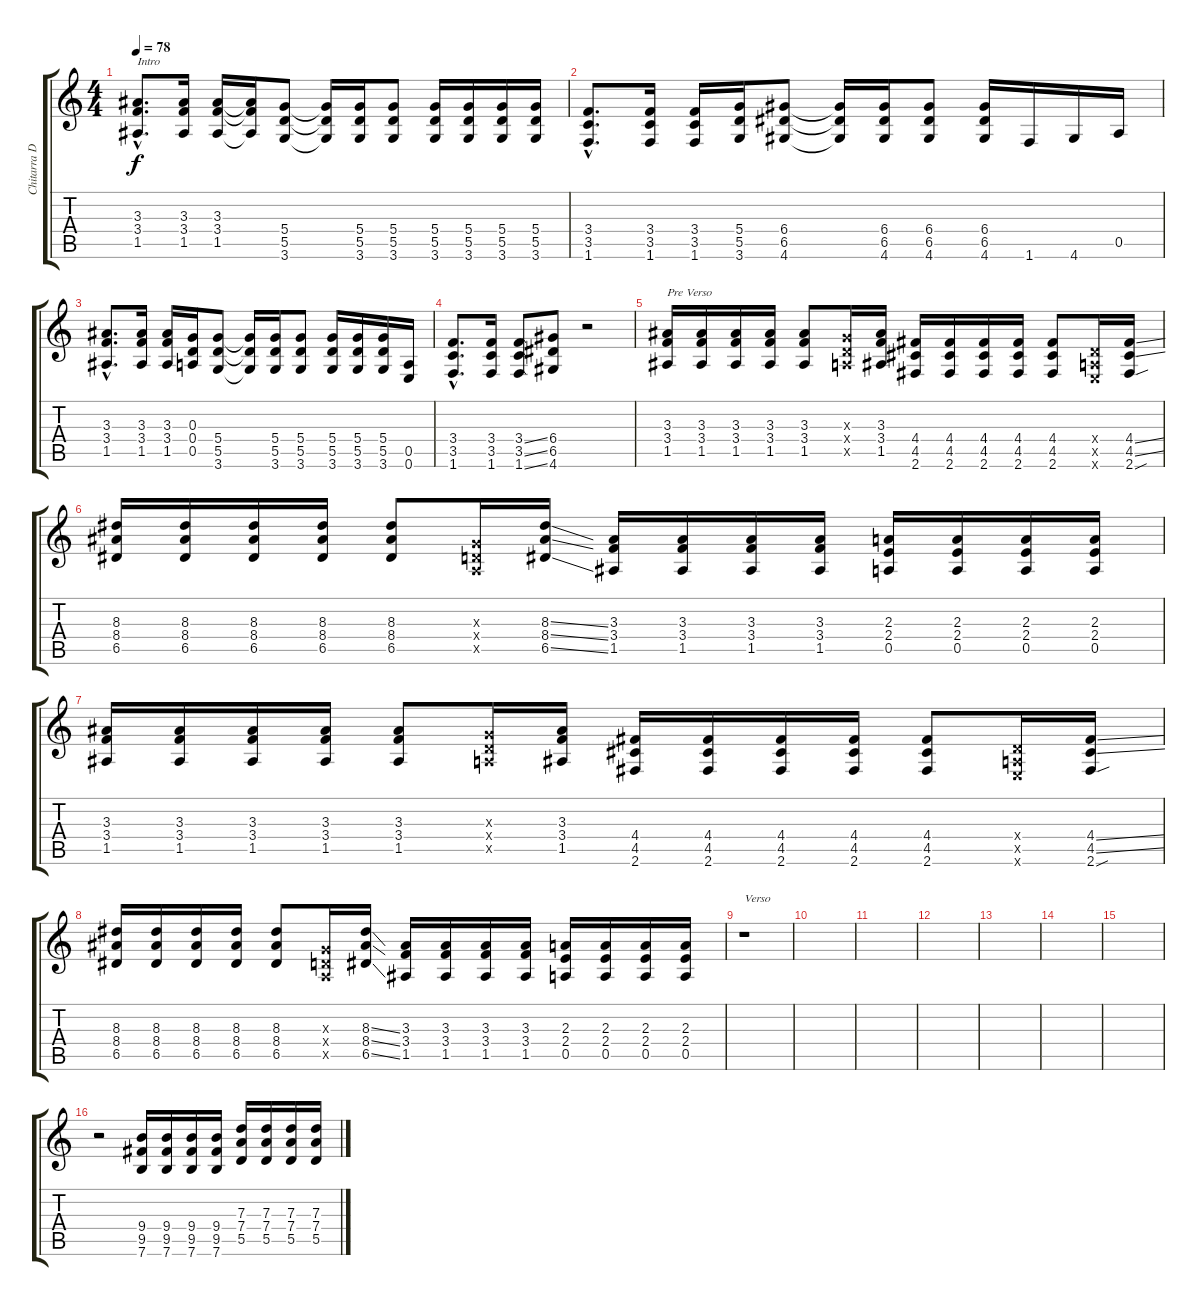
\track ("Chitarra Dist" "Chitarra D") {instrument overdrivenguitar}
\staff {score tabs}
\tuning (E4 B3 G3 D3 A2 E2) {hide}
\ts (4 4)
\tempo 78
\clef g2
\ks c
(3.3{hac} 3.4{hac} 1.5{hac}).8{d txt "Intro" dy f instrument overdrivenguitar} (3.3 3.4 1.5).16 (3.3 3.4 1.5).16 (3.3{t} 3.4{t} 1.5{t}).16 (5.4 5.5 3.6).8 (5.4{t} 5.5{t} 3.6{t}).16 (5.4 5.5 3.6).16 (5.4 5.5 3.6).8 (5.4 5.5 3.6).16 (5.4 5.5 3.6).16 (5.4 5.5 3.6).16 (5.4 5.5 3.6).16 |
(3.4{hac} 3.5{hac} 1.6{hac}).8{d} (3.4 3.5 1.6).16 (3.4 3.5 1.6).16 (5.4 5.5 3.6).16 (6.4 6.5 4.6).8 (6.4{t} 6.5{t} 4.6{t}).16 (6.4 6.5 4.6).16 (6.4 6.5 4.6).8 (6.4 6.5 4.6).16 1.6.16 4.6.16 0.5.16 |
(3.3{hac} 3.4{hac} 1.5{hac}).8{d} (3.3 3.4 1.5).16 (3.3 3.4 1.5).16 (0.3 0.4 0.5).16 (5.4 5.5 3.6).8 (5.4{t} 5.5{t} 3.6{t}).16 (5.4 5.5 3.6).16 (5.4 5.5 3.6).8 (5.4 5.5 3.6).16 (5.4 5.5 3.6).16 (5.4 5.5 3.6).16 (0.5 0.6).16 |
(3.4{hac} 3.5{hac} 1.6{hac}).8{d} (3.4 3.5 1.6).16 (3.4{ss} 3.5{ss} 1.6{ss}).8 (6.4 6.5 4.6).8 r.2 |
(3.3 3.4 1.5).16{txt "Pre Verso"} (3.3 3.4 1.5).16 (3.3 3.4 1.5).16 (3.3 3.4 1.5).16 (3.3 3.4 1.5).8 (0.3{x} 0.4{x} 0.5{x}).16 (3.3 3.4 1.5).16 (4.4 4.5 2.6).16 (4.4 4.5 2.6).16 (4.4 4.5 2.6).16 (4.4 4.5 2.6).16 (4.4 4.5 2.6).8 (0.4{x} 0.5{x} 0.6{x}).16 (4.4{ss} 4.5{ss} 2.6{sou}).16 |
(8.3 8.4 6.5).16 (8.3 8.4 6.5).16 (8.3 8.4 6.5).16 (8.3 8.4 6.5).16 (8.3 8.4 6.5).8 (0.3{x} 0.4{x} 0.5{x}).16 (8.3{ss} 8.4{ss} 6.5{ss}).16 (3.3 3.4 1.5).16 (3.3 3.4 1.5).16 (3.3 3.4 1.5).16 (3.3 3.4 1.5).16 (2.3 2.4 0.5).16 (2.3 2.4 0.5).16 (2.3 2.4 0.5).16 (2.3 2.4 0.5).16 |
(3.3 3.4 1.5).16 (3.3 3.4 1.5).16 (3.3 3.4 1.5).16 (3.3 3.4 1.5).16 (3.3 3.4 1.5).8 (0.3{x} 0.4{x} 0.5{x}).16 (3.3 3.4 1.5).16 (4.4 4.5 2.6).16 (4.4 4.5 2.6).16 (4.4 4.5 2.6).16 (4.4 4.5 2.6).16 (4.4 4.5 2.6).8 (0.4{x} 0.5{x} 0.6{x}).16 (4.4{ss} 4.5{ss} 2.6{sou}).16 |
(8.3 8.4 6.5).16 (8.3 8.4 6.5).16 (8.3 8.4 6.5).16 (8.3 8.4 6.5).16 (8.3 8.4 6.5).8 (0.3{x} 0.4{x} 0.5{x}).16 (8.3{ss} 8.4{ss} 6.5{ss}).16 (3.3 3.4 1.5).16 (3.3 3.4 1.5).16 (3.3 3.4 1.5).16 (3.3 3.4 1.5).16 (2.3 2.4 0.5).16 (2.3 2.4 0.5).16 (2.3 2.4 0.5).16 (2.3 2.4 0.5).16 |
r.1{txt "Verso"} |
|
|
|
|
|
|
r.2 (9.4 9.5 7.6).16 (9.4 9.5 7.6).16 (9.4 9.5 7.6).16 (9.4 9.5 7.6).16 (7.3 7.4 5.5).16 (7.3 7.4 5.5).16 (7.3 7.4 5.5).16 (7.3 7.4 5.5).16
